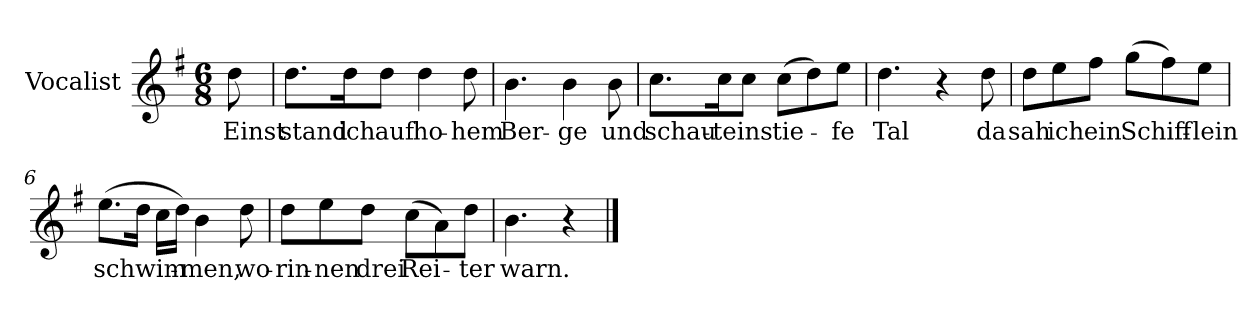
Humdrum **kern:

**kern	**text
*part1	*part1
*staff1	*staff1
*I"Vocalist	*
*k[f#]	*
*G:	*
*M6/8	*
=	=
8dd	Einst
=1	=1
8.ddL	stand
16ddK	ich
8ddJ	auf
4dd	ho-
8dd	-hem
=2	=2
4.b	Ber-
4b	-ge
8b	und
=3	=3
8.ccL	schau-
16ccK	-te
8ccJ	ins
(8ccL	tie-
8dd)	.
8eeJ	-fe
=4	=4
4.dd	Tal
4r	.
8dd	da
=5	=5
8ddL	sah
8ee	ich
8ff#J	ein
(8ggL	Schiff-
8ff#)	.
8eeJ	-lein
=6	=6
(8.eeL	schwim-
16ddJk	.
16ccLL	.
16ddJJ)	.
4b	-men,
8dd	wo-
=7	=7
8ddL	-rin-
8ee	-nen
8ddJ	drei
(8ccL	Rei-
8a)	.
8ddJ	-ter
=8	=8
4.b	warn.
4r	.
==	==
*-	*-
